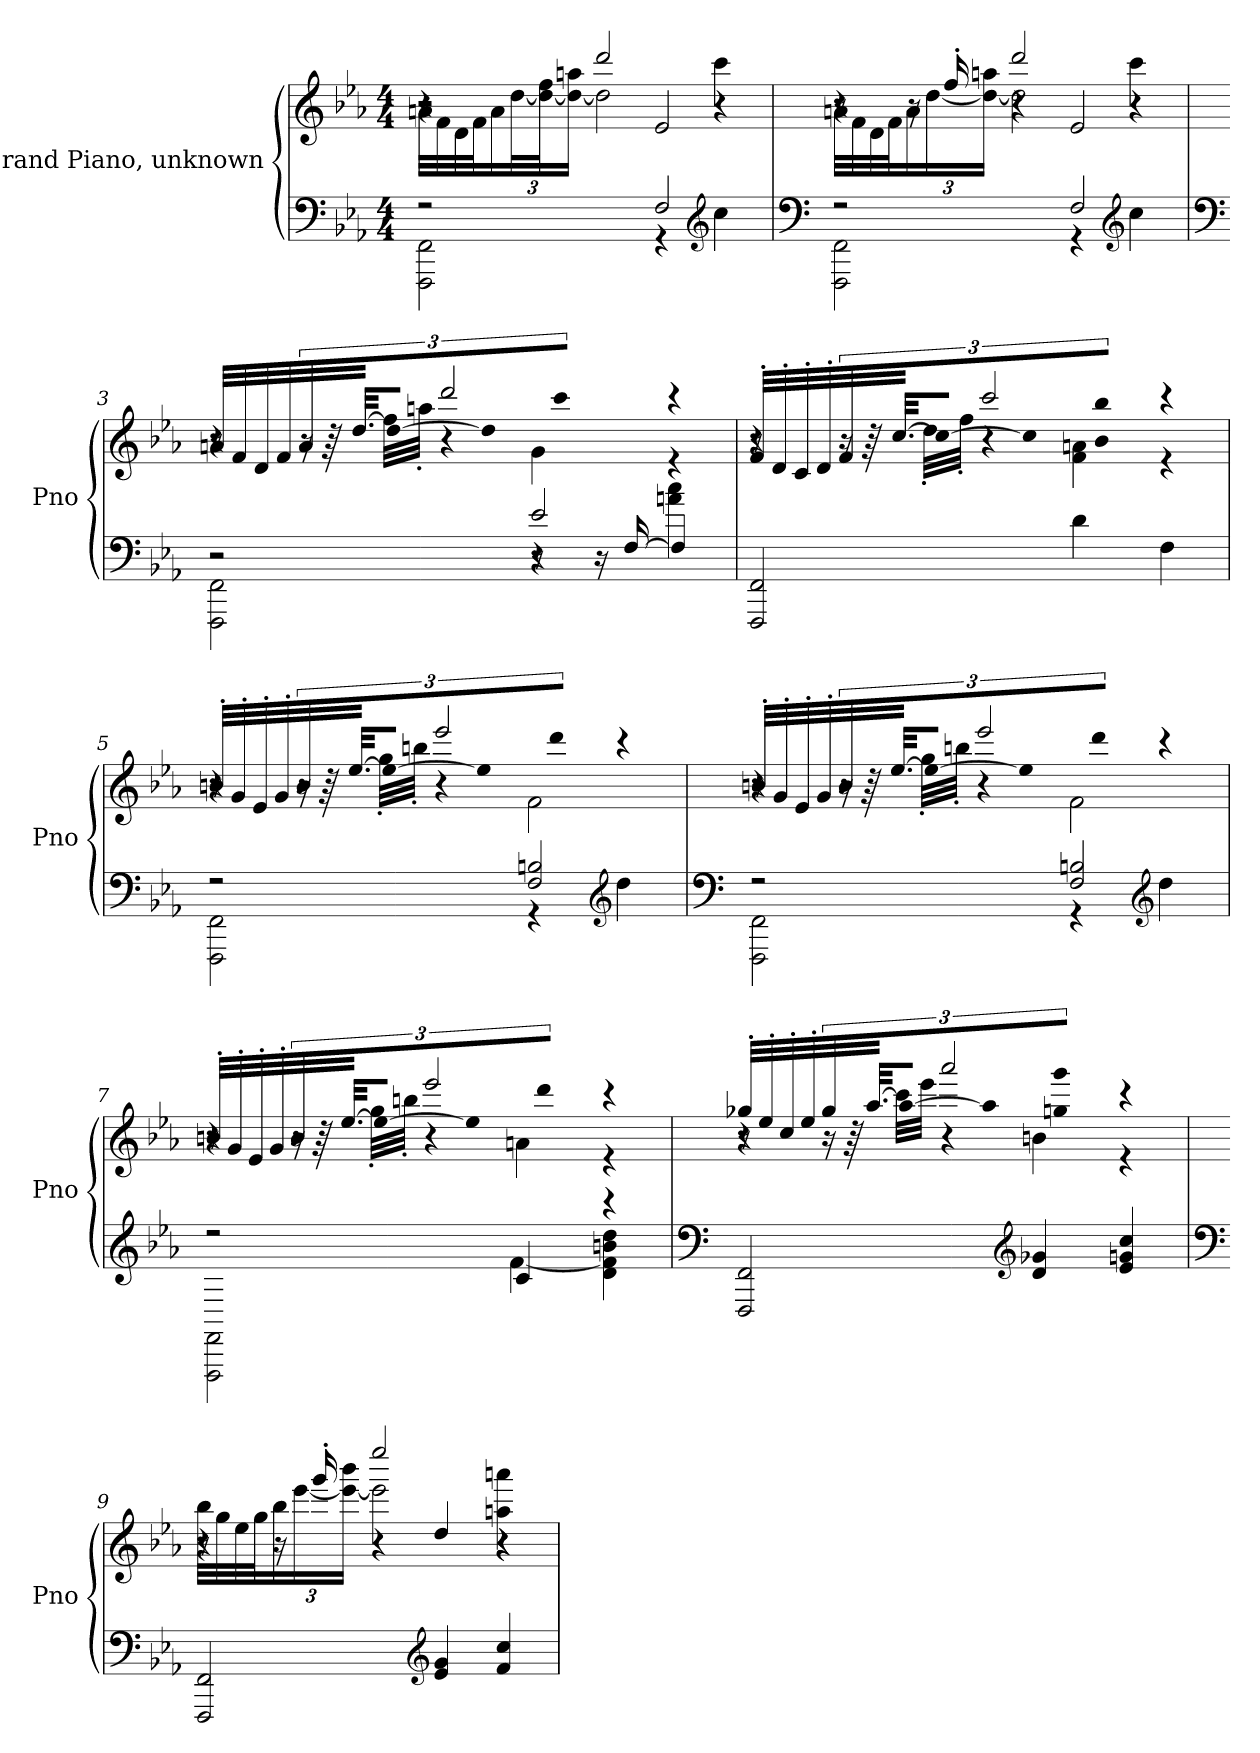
**kern	**kern
*part1	*part1
*staff2	*staff1
*I"Grand Piano, unknown	*
*I'Pno	*
*clefF4	*clefG2
*k[b-e-a-]	*k[b-e-a-]
*M4/4	*M4/4
*MM120	*MM120
=1	=1
*^	*^
*	*	*	*^
2r	2FFF\ 2FF\	4r	32an\LLL	2r
.	.	.	32f\	.
.	.	.	32d\	.
.	.	.	32f\J	.
*	*	*	*Xbrackettup	*
.	.	.	24a\	.
.	.	.	[48dd\L	.
.	.	.	48dd\_ 48ff\J	.
.	.	.	24dd\_ 24aan\JJ	.
.	.	2ddd/	2dd\]	.
2F/	4r	.	.	2e-/
*clefG2	*	*	*	*
.	4cc\	4r	4ccc\	.
=2	=2	=2	=2	=2
*clefF4	*	*	*	*
2r	2FFF\ 2FF\	4r	32an\LLL	8r
.	.	.	32f\	.
.	.	.	32d\	.
.	.	.	32f\J	.
.	.	.	24a\	16r
.	.	.	[24dd\	.
.	.	.	.	16ff'/
.	.	.	24dd\_ 24aan\JJ	.
.	.	2ddd/	2dd\]	4r
2F/	4r	.	.	2e-/
*clefG2	*	*	*	*
.	4cc\	4r	4ccc\	.
*v	*v	*	*	*
!!LO:LB:g=z	!!	!!
=3	=3	=3	=3
*clefF4	*	*	*
*^	*	*	*
*	*^	*	*	*
2r	2FFF\ 2FF\	2r	4r	8r	32an/LLL
.	.	.	.	.	32f/
.	.	.	.	.	32d/
.	.	.	.	.	32f/
*	*	*	*	*	*brackettup
.	.	.	.	16r	48a/JJJ
.	.	.	.	.	96r
.	.	.	.	.	[48.dd/KLL
.	.	.	.	32ff\LLL	16dd/JJ_
.	.	.	.	32aan'\JJJ	.
.	.	.	2ddd/	4r	2dd/]
2e-/	4r	8r	.	4g\	.
.	.	16r	.	.	.
.	.	[16F/	.	.	.
.	4an\ 4cc\	4F/]	4r	4r	4ccc/
*v	*v	*v	*	*	*
=4	=4	=4	=4
2FFF/ 2FF/	4r	8r	32f'/LLL
.	.	.	32d'/
.	.	.	32c'/
.	.	.	32d'/
.	.	16r	48f/JJJ
.	.	.	96r
.	.	.	[48.cc/KLL
.	.	32dd'\LLL	16cc/JJ_
.	.	32ff'\JJJ	.
.	2ccc/	4r	2cc/]
4d\	.	4f\ 4an\	.
4F\	4r	4r	4b-/ 4bb-/
!!LO:LB:g=z	!!	!!
=5	=5	=5	=5
*^	*	*	*
2r	2FFF\ 2FF\	4r	8r	32bn'/LLL
.	.	.	.	32g'/
.	.	.	.	32e-'/
.	.	.	.	32g'/
.	.	.	16r	48b/JJJ
.	.	.	.	96r
.	.	.	.	[48.ee-/KLL
.	.	.	32gg'\LLL	16ee-/JJ_
.	.	.	32bbn'\JJJ	.
.	.	2eee-/	4r	2ee-/]
2F/ 2Bn/	4r	.	2f\	.
*clefG2	*	*	*	*
.	4dd\	4r	.	4ddd/
=6	=6	=6	=6	=6
*clefF4	*	*	*	*
2r	2FFF\ 2FF\	4r	8r	32bn'/LLL
.	.	.	.	32g'/
.	.	.	.	32e-'/
.	.	.	.	32g'/
.	.	.	16r	48b/JJJ
.	.	.	.	96r
.	.	.	.	[48.ee-/KLL
.	.	.	32gg'\LLL	16ee-/JJ_
.	.	.	32bbn'\JJJ	.
.	.	2eee-/	4r	2ee-/]
2F/ 2Bn/	4r	.	2f\	.
*clefG2	*	*	*	*
.	4dd\	4r	.	4ddd/
!!LO:LB:g=z	!!	!!
=7	=7	=7	=7	=7
2r	2FFF\ 2FF\	4r	8r	32bn'/LLL
.	.	.	.	32g'/
.	.	.	.	32e-'/
.	.	.	.	32g'/
.	.	.	16r	48b/JJJ
.	.	.	.	96r
.	.	.	.	[48.ee-/KLL
.	.	.	32gg'\LLL	16ee-/JJ_
.	.	.	32bbn'\JJJ	.
.	.	2eee-/	4r	2ee-/]
4c/	[4f\	.	4an\	.
4r	4d\ 4f\] 4bn\ 4dd\	4r	4r	4ddd/
*v	*v	*	*	*
=8	=8	=8	=8
*clefF4	*	*	*
2FFF/ 2FF/	4r	8r	32gg-X'/LLL
.	.	.	32ee-'/
.	.	.	32cc'/
.	.	.	32ee-'/
.	.	16r	48gg-/JJJ
.	.	.	96r
.	.	.	[48.aa-/KLL
.	.	32ccc\LLL	16aa-/JJ_
.	.	32eee-\JJJ	.
.	2aaa-/	4r	2aa-/]
*clefG2	*	*	*
4d/ 4g-X/	.	4bn\	.
4e-/ 4gn/ 4cc/	4r	4r	4ggn/ 4ggg/
!!LO:LB:g=z	!!	!!
=9	=9	=9	=9
*clefF4	*	*	*
2FFF/ 2FF/	4r	32bb-\LLL	8r
.	.	32gg\	.
.	.	32ee-\	.
.	.	32gg\J	.
*	*	*Xbrackettup	*
.	.	24bb-\	16r
.	.	[24eee-\	.
.	.	.	16ggg'/
.	.	24eee-\_ 24bbb-\JJ	.
.	2eeee-/	2eee-\]	4r
*clefG2	*	*	*
4e-/ 4g/	.	.	4dd/
4f/ 4cc/	4r	4aan\ 4aaan\	4r
*	*v	*v	*v
=	=
*-	*-
